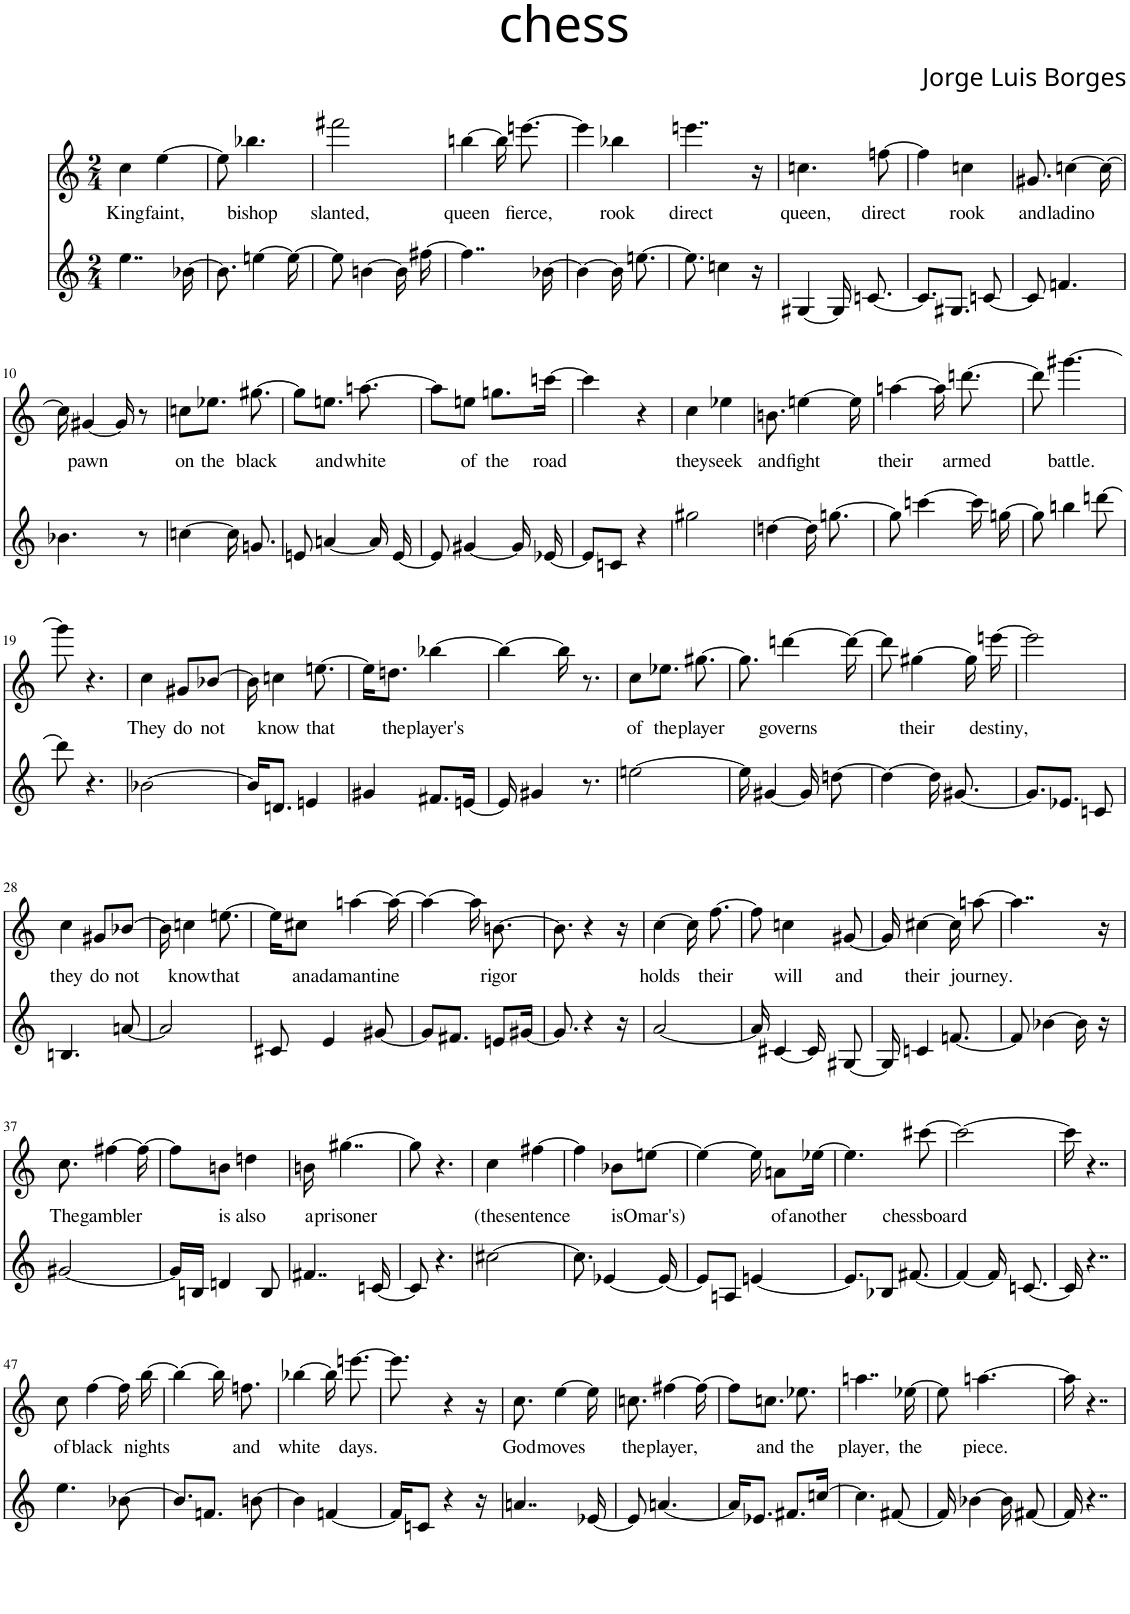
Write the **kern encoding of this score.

**kern	**kern	**text
*part2	*part1	*part1
*staff2	*staff1	*staff1
*I"Piano	*I"Piano	*
*I'Pno	*I'Pno	*
*clefG2	*clefG2	*
*k[]	*k[]	*
*M2/4	*M2/4	*
=1	=1	=1
!	!	!LO:LY:b
4..ee\	4cc\	King
!	!	!LO:LY:b
.	[4ee\	faint,
[16b-X\	.	.
=2	=2	=2
8.b-\]	8ee\]	.
!	!	!LO:LY:b
.	4.bb-X\	bishop
[4een\	.	.
16ee\_	.	.
=3	=3	=3
!	!	!LO:LY:b
8ee\]	2fff#X\	slanted,
[4bn\	.	.
16b\]	.	.
[16ff#X\	.	.
=4	=4	=4
!	!	!LO:LY:b
4..ff#\]	[4bbn\	queen
.	16bb\]	.
!	!	!LO:LY:b
.	[8.eeen\	fierce,
[16b-X\	.	.
=5	=5	=5
4b-\_	4eee\]	.
!	!	!LO:LY:b
16b-\]	4bb-X\	rook
[8.een\	.	.
=6	=6	=6
!	!	!LO:LY:b
8.ee\]	4..eeen\	direct
4ccn\	.	.
16r	16r	.
=7	=7	=7
!	!	!LO:LY:b
[4G#X/	4.ccn\	queen,
16G#/]	.	.
[8.cn/	.	.
!	!	!LO:LY:b
.	[8ffn\	direct
=8	=8	=8
8.c/L]	4ff\]	.
8.G#X/J	.	.
!	!	!LO:LY:b
.	4ccn\	rook
[8cn/	.	.
=9	=9	=9
!	!	!LO:LY:b
8c/]	8.g#X/	and
4.fn/	.	.
!	!	!LO:LY:b
.	[4ccn\	ladino
.	16cc\_	.
!!LO:LB:g=z
=10	=10	=10
4.b-X\	16cc\]	.
!	!	!LO:LY:b
.	[4g#X/	pawn
.	16g#/]	.
8r	8r	.
=11	=11	=11
!	!	!LO:LY:b
[4ccn\	8ccn\L	on
!	!	!LO:LY:b
.	8.ee-X\J	the
16cc\]	.	.
!	!	!LO:LY:b
8.gn/	[8.gg#X\	black
=12	=12	=12
8en/	8gg#\L]	.
!	!	!LO:LY:b
[4an/	8.een\J	and
!	!	!LO:LY:b
.	[8.aan\	white
16a/]	.	.
[16e/	.	.
=13	=13	=13
8e/]	8aa\L]	.
!	!	!LO:LY:b
[4g#X/	8een\J	of
!	!	!LO:LY:b
.	8.ggn\L	the
16g#/]	.	.
!	!	!LO:LY:b
[16e-X/	[16cccn\Jk	road
=14	=14	=14
8e-/L]	4ccc\]	.
8cn/J	.	.
4r	4r	.
=15	=15	=15
!	!	!LO:LY:b
2gg#X\	4cc\	they
!	!	!LO:LY:b
.	4ee-X\	seek
=16	=16	=16
!	!	!LO:LY:b
[4ddn\	8.bn\	and
!	!	!LO:LY:b
.	[4een\	fight
16dd\]	.	.
[8.ggn\	.	.
.	16ee\]	.
=17	=17	=17
!	!	!LO:LY:b
8gg\]	[4aan\	their
[4cccn\	.	.
.	16aa\]	.
!	!	!LO:LY:b
.	[8.dddn\	armed
16ccc\]	.	.
[16ggn\	.	.
=18	=18	=18
8gg\]	8ddd\]	.
!	!	!LO:LY:b
4bbn\	[4.ggg#X\	battle.
[8dddn\	.	.
!!LO:LB:g=z
=19	=19	=19
8ddd\]	8ggg#\]	.
4.r	4.r	.
=20	=20	=20
!	!	!LO:LY:b
[2b-X\	4cc\	They
!	!	!LO:LY:b
.	8g#X/L	do
!	!	!LO:LY:b
.	[8b-X/J	not
=21	=21	=21
16b-/KL]	16b-\]	.
!	!	!LO:LY:b
8.dn/J	4ccn\	know
4en/	.	.
!	!	!LO:LY:b
.	[8.een\	that
=22	=22	=22
4g#X/	16ee\KL]	.
!	!	!LO:LY:b
.	8.ddn\J	the
!	!	!LO:LY:b
8.f#X/L	[4bb-X\	player's
[16en/Jk	.	.
=23	=23	=23
16e/]	4bb-\_	.
4g#X/	.	.
.	16bb-\]	.
8.r	8.r	.
=24	=24	=24
!	!	!LO:LY:b
[2een\	8cc\L	of
!	!	!LO:LY:b
.	8.ee-X\J	the
!	!	!LO:LY:b
.	[8.gg#X\	player
=25	=25	=25
16ee\]	8.gg#\]	.
[4g#X/	.	.
!	!	!LO:LY:b
.	[4dddn\	governs
16g#/]	.	.
[8ddn\	.	.
.	16ddd\_	.
=26	=26	=26
4dd\_	8ddd\]	.
!	!	!LO:LY:b
.	[4gg#X\	their
16dd\]	.	.
[8.g#X/	.	.
.	16gg#\]	.
!	!	!LO:LY:b
.	[16eeen\	destiny,
=27	=27	=27
8.g#/L]	2eee\]	.
8.e-X/J	.	.
8cn/	.	.
!!LO:LB:g=z
=28	=28	=28
!	!	!LO:LY:b
4.Bn/	4cc\	they
!	!	!LO:LY:b
.	8g#X/L	do
!	!	!LO:LY:b
[8an/	[8b-X/J	not
=29	=29	=29
2a/]	16b-\]	.
!	!	!LO:LY:b
.	4ccn\	know
!	!	!LO:LY:b
.	[8.een\	that
=30	=30	=30
8c#X/	16ee\KL]	.
!	!	!LO:LY:b
.	8cc#X\J	an
4e/	.	.
!	!	!LO:LY:b
.	[4aan\	adamantine
[8g#X/	.	.
.	16aa\_	.
=31	=31	=31
8g#/L]	4aa\_	.
8.f#X/J	.	.
.	16aa\]	.
!	!	!LO:LY:b
8en/L	[8.bn\	rigor
[16g#X/Jk	.	.
=32	=32	=32
8.g#/]	8.b\]	.
4r	4r	.
16r	16r	.
=33	=33	=33
!	!	!LO:LY:b
[2a/	[4cc\	holds
.	16cc\]	.
!	!	!LO:LY:b
.	[8.ff\	their
=34	=34	=34
16a/]	8ff\]	.
[4c#X/	.	.
!	!	!LO:LY:b
.	4ccn\	will
16c#/]	.	.
!	!	!LO:LY:b
[8G#X/	[8g#X/	and
=35	=35	=35
16G#/]	16g#/]	.
!	!	!LO:LY:b
4cn/	[4cc#X\	their
[8.fn/	16cc#\]	.
!	!	!LO:LY:b
.	[8aan\	journey.
=36	=36	=36
8f/]	4..aa\]	.
[4b-X\	.	.
16b-\]	.	.
16r	16r	.
!!LO:LB:g=z
=37	=37	=37
!	!	!LO:LY:b
[2g#X/	8.cc\	The
!	!	!LO:LY:b
.	[4ff#X\	gambler
.	16ff#\_	.
=38	=38	=38
16g#/LL]	8ff#\L]	.
16Bn/JJ	.	.
!	!	!LO:LY:b
4dn/	8bn\J	is
!	!	!LO:LY:b
.	4ddn\	also
8B/	.	.
=39	=39	=39
!	!	!LO:LY:b
4..f#X/	16bn\	a
!	!	!LO:LY:b
.	[4..gg#X\	prisoner
[16cn/	.	.
=40	=40	=40
8c/]	8gg#\]	.
4.r	4.r	.
=41	=41	=41
!	!	!LO:LY:b
[2cc#X\	4cc\	(the
!	!	!LO:LY:b
.	[4ff#X\	sentence
=42	=42	=42
8.cc#\]	4ff#\]	.
[4e-X/	.	.
!	!	!LO:LY:b
.	8b-X\L	is
!	!	!LO:LY:b
.	[8een\J	Omar's)
16e-/_	.	.
=43	=43	=43
8e-/L]	4ee\_	.
8An/J	.	.
[4en/	16ee\]	.
!	!	!LO:LY:b
.	8an\L	of
!	!	!LO:LY:b
.	[16ee-X\Jk	another
=44	=44	=44
8.e/L]	4.ee-\]	.
8B-X/J	.	.
[8.f#X/	.	.
!	!	!LO:LY:b
.	[8ccc#X\	chessboard
=45	=45	=45
4f#/_	2ccc#\_	.
16f#/]	.	.
[8.cn/	.	.
=46	=46	=46
16c/]	16ccc#\]	.
4..r	4..r	.
!!LO:LB:g=z
=47	=47	=47
!	!	!LO:LY:b
4.ee\	8cc\	of
!	!	!LO:LY:b
.	[4ff\	black
[8b-X\	16ff\]	.
!	!	!LO:LY:b
.	[16bb\	nights
=48	=48	=48
8.b-/L]	4bb\_	.
8.fn/J	.	.
.	16bb\]	.
!	!	!LO:LY:b
.	8.ffn\	and
[8bn\	.	.
=49	=49	=49
!	!	!LO:LY:b
4b\]	[4bb-X\	white
[4fn/	16bb-\]	.
!	!	!LO:LY:b
.	[8.eeen\	days.
=50	=50	=50
16f/KL]	8.eee\]	.
8cn/J	.	.
4r	4r	.
16r	16r	.
=51	=51	=51
!	!	!LO:LY:b
4..an/	8.cc\	God
!	!	!LO:LY:b
.	[4ee\	moves
[16e-X/	16ee\]	.
=52	=52	=52
!	!	!LO:LY:b
8e-/]	8.ccn\	the
[4.an/	.	.
!	!	!LO:LY:b
.	[4ff#X\	player,
.	16ff#\_	.
=53	=53	=53
16a/KL]	8ff#\L]	.
8.e-X/J	.	.
!	!	!LO:LY:b
.	8.ccn\J	and
8.f#X/L	.	.
!	!	!LO:LY:b
.	8.ee-X\	the
[16ccn/Jk	.	.
=54	=54	=54
!	!	!LO:LY:b
4.cc\]	4..aan\	player,
[8f#X/	.	.
!	!	!LO:LY:b
.	[16ee-X\	the
=55	=55	=55
16f#/]	8ee-\]	.
[4b-X\	.	.
!	!	!LO:LY:b
.	[4.aan\	piece.
16b-\]	.	.
[8f#X/	.	.
=56	=56	=56
16f#/]	16aa\]	.
4..r	4..r	.
=	=	=
*-	*-	*-
